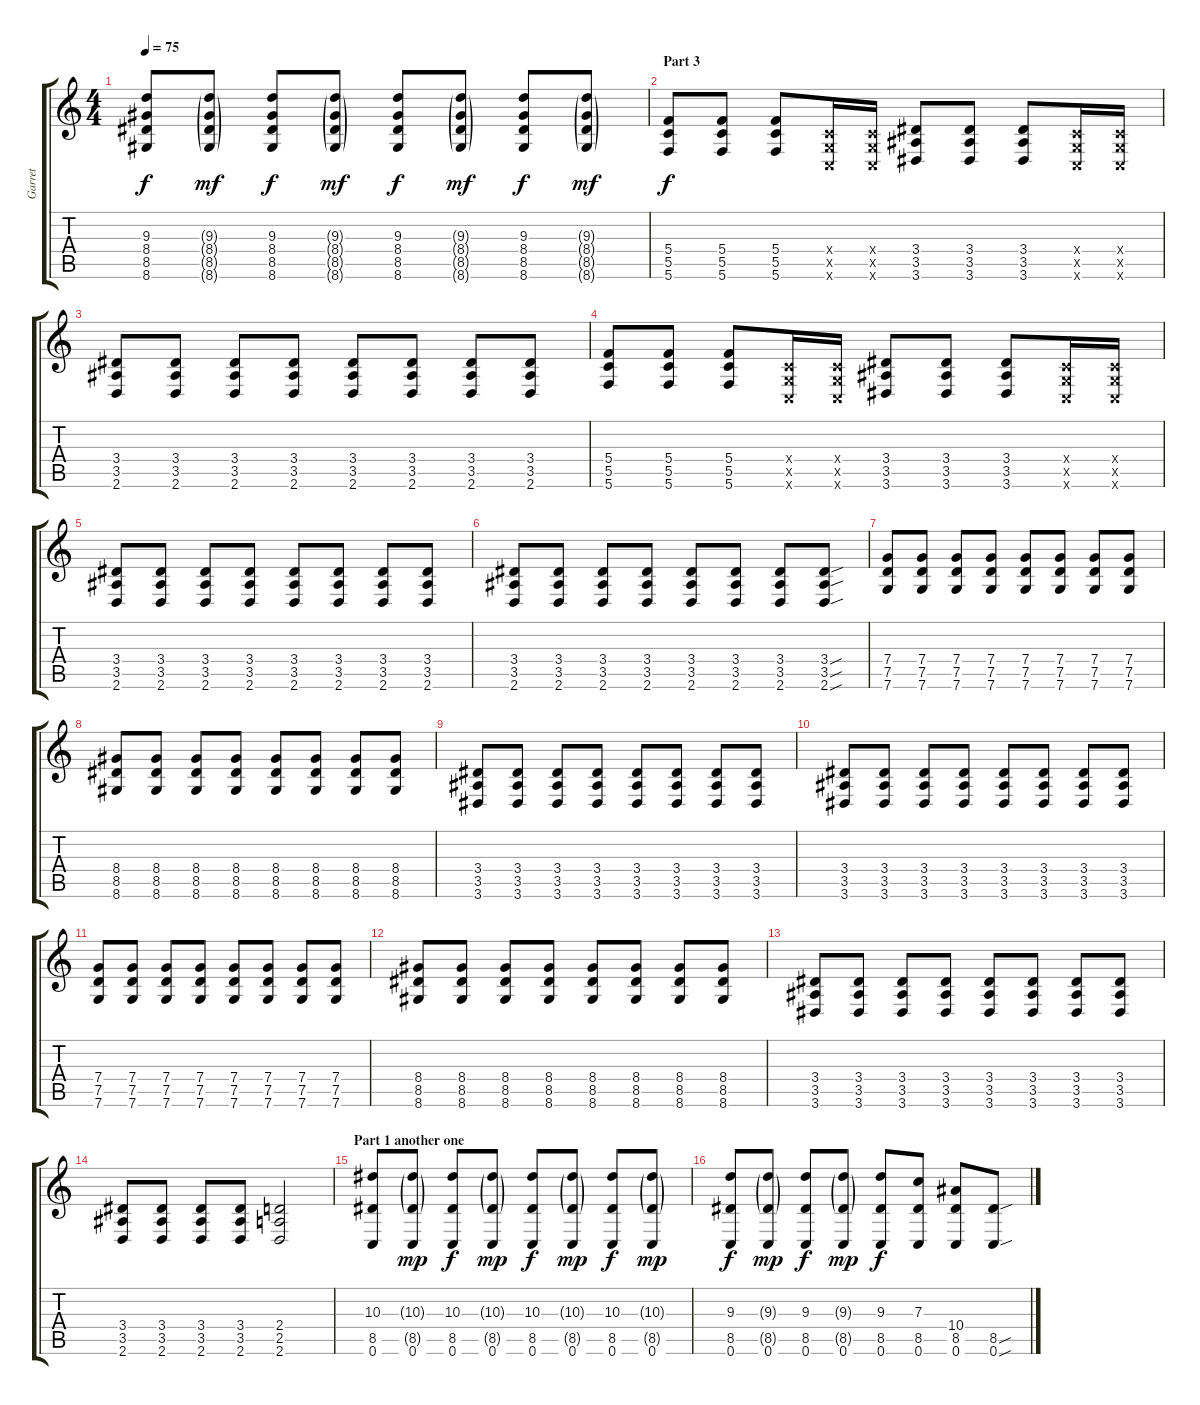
\track ("Garret" "Garret") {instrument acousticguitarsteel}
\staff {score tabs}
\tuning (D4 A3 F3 C3 G2 C2) {hide}
\ts (4 4)
\tempo 75
\clef g2
\ks c
(9.3 8.4 8.5 8.6).8{dy f} (9.3{g} 8.4{g} 8.5{g} 8.6{g}).8{dy mf} (9.3 8.4 8.5 8.6).8{dy f} (9.3{g} 8.4{g} 8.5{g} 8.6{g}).8{dy mf} (9.3 8.4 8.5 8.6).8{dy f} (9.3{g} 8.4{g} 8.5{g} 8.6{g}).8{dy mf} (9.3 8.4 8.5 8.6).8{dy f} (9.3{g} 8.4{g} 8.5{g} 8.6{g}).8{dy mf} |
\section ("" "Part 3")
(5.4 5.5 5.6).8{dy f} (5.4 5.5 5.6).8 (5.4 5.5 5.6).8 (0.4{x} 0.5{x} 0.6{x}).16 (0.4{x} 0.5{x} 0.6{x}).16 (3.4 3.5 3.6).8 (3.4 3.5 3.6).8 (3.4 3.5 3.6).8 (0.4{x} 0.5{x} 0.6{x}).16 (0.4{x} 0.5{x} 0.6{x}).16 |
(3.4 3.5 2.6).8 (3.4 3.5 2.6).8 (3.4 3.5 2.6).8 (3.4 3.5 2.6).8 (3.4 3.5 2.6).8 (3.4 3.5 2.6).8 (3.4 3.5 2.6).8 (3.4 3.5 2.6).8 |
(5.4 5.5 5.6).8 (5.4 5.5 5.6).8 (5.4 5.5 5.6).8 (0.4{x} 0.5{x} 0.6{x}).16 (0.4{x} 0.5{x} 0.6{x}).16 (3.4 3.5 3.6).8 (3.4 3.5 3.6).8 (3.4 3.5 3.6).8 (0.4{x} 0.5{x} 0.6{x}).16 (0.4{x} 0.5{x} 0.6{x}).16 |
(3.4 3.5 2.6).8 (3.4 3.5 2.6).8 (3.4 3.5 2.6).8 (3.4 3.5 2.6).8 (3.4 3.5 2.6).8 (3.4 3.5 2.6).8 (3.4 3.5 2.6).8 (3.4 3.5 2.6).8 |
(3.4 3.5 2.6).8 (3.4 3.5 2.6).8 (3.4 3.5 2.6).8 (3.4 3.5 2.6).8 (3.4 3.5 2.6).8 (3.4 3.5 2.6).8 (3.4 3.5 2.6).8 (3.4{sou} 3.5{sou} 2.6{sou}).8 |
(7.4 7.5 7.6).8{instrument distortionguitar} (7.4 7.5 7.6).8 (7.4 7.5 7.6).8 (7.4 7.5 7.6).8 (7.4 7.5 7.6).8 (7.4 7.5 7.6).8 (7.4 7.5 7.6).8 (7.4 7.5 7.6).8 |
(8.4 8.5 8.6).8 (8.4 8.5 8.6).8 (8.4 8.5 8.6).8 (8.4 8.5 8.6).8 (8.4 8.5 8.6).8 (8.4 8.5 8.6).8 (8.4 8.5 8.6).8 (8.4 8.5 8.6).8 |
(3.4 3.5 3.6).8 (3.4 3.5 3.6).8 (3.4 3.5 3.6).8 (3.4 3.5 3.6).8 (3.4 3.5 3.6).8 (3.4 3.5 3.6).8 (3.4 3.5 3.6).8 (3.4 3.5 3.6).8 |
(3.4 3.5 3.6).8 (3.4 3.5 3.6).8 (3.4 3.5 3.6).8 (3.4 3.5 3.6).8 (3.4 3.5 3.6).8 (3.4 3.5 3.6).8 (3.4 3.5 3.6).8 (3.4 3.5 3.6).8 |
(7.4 7.5 7.6).8 (7.4 7.5 7.6).8 (7.4 7.5 7.6).8 (7.4 7.5 7.6).8 (7.4 7.5 7.6).8 (7.4 7.5 7.6).8 (7.4 7.5 7.6).8 (7.4 7.5 7.6).8 |
(8.4 8.5 8.6).8 (8.4 8.5 8.6).8 (8.4 8.5 8.6).8 (8.4 8.5 8.6).8 (8.4 8.5 8.6).8 (8.4 8.5 8.6).8 (8.4 8.5 8.6).8 (8.4 8.5 8.6).8 |
(3.4 3.5 3.6).8 (3.4 3.5 3.6).8 (3.4 3.5 3.6).8 (3.4 3.5 3.6).8 (3.4 3.5 3.6).8 (3.4 3.5 3.6).8 (3.4 3.5 3.6).8 (3.4 3.5 3.6).8 |
(3.4 3.5 2.6).8 (3.4 3.5 2.6).8 (3.4 3.5 2.6).8 (3.4 3.5 2.6).8 (2.4 2.5 2.6).2 |
\section ("" "Part 1 another one")
(10.3 8.5 0.6).8{instrument acousticguitarsteel} (10.3{g} 8.5{g} 0.6).8{dy mp} (10.3 8.5 0.6).8{dy f} (10.3{g} 8.5{g} 0.6).8{dy mp} (10.3 8.5 0.6).8{dy f} (10.3{g} 8.5{g} 0.6).8{dy mp} (10.3 8.5 0.6).8{dy f} (10.3{g} 8.5{g} 0.6).8{dy mp} |
(9.3 8.5 0.6).8{dy f} (9.3{g} 8.5{g} 0.6).8{dy mp} (9.3 8.5 0.6).8{dy f} (9.3{g} 8.5{g} 0.6).8{dy mp} (9.3 8.5 0.6).8{dy f} (7.3 8.5 0.6).8 (10.4 8.5 0.6).8 (8.5{sou} 0.6{sou}).8
